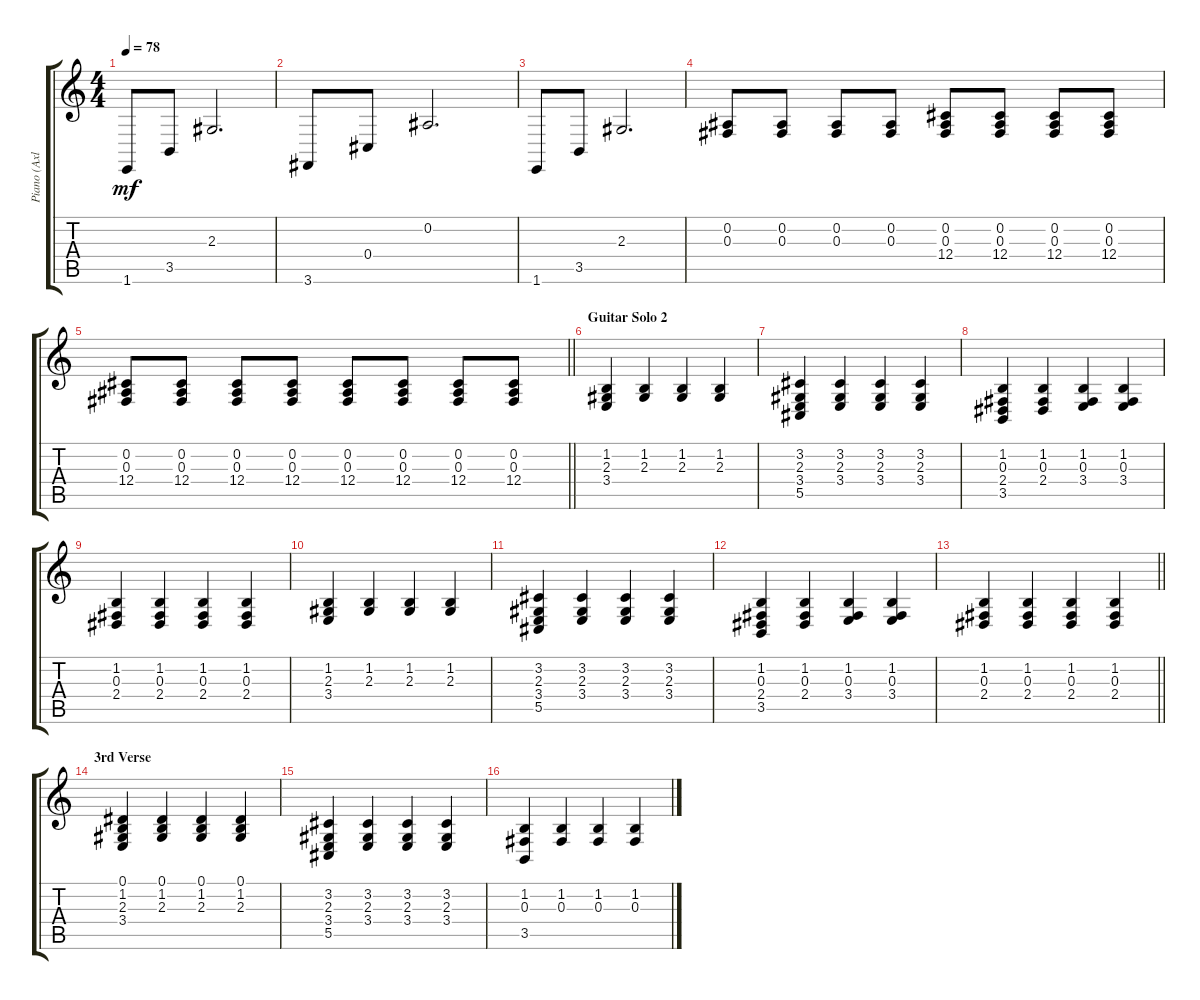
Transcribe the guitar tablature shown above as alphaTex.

\track ("Piano (Axl)" "Piano (Axl") {instrument acousticgrandpiano}
\staff {score tabs}
\tuning (Eb4 Bb3 Gb3 Db3 Ab2 Eb2) {hide}
\ts (4 4)
\tempo 78
\clef g2
\ks c
1.6.8{dy mf} 3.5.8 2.3.2{d} |
3.6.8 0.4.8 0.2.2{d} |
1.6.8 3.5.8 2.3.2{d} |
(0.2 0.3).8 (0.2 0.3).8 (0.2 0.3).8 (0.2 0.3).8 (0.2 0.3 12.4).8 (0.2 0.3 12.4).8 (0.2 0.3 12.4).8 (0.2 0.3 12.4).8 |
\barLineRight lightlight
(0.2 0.3 12.4).8 (0.2 0.3 12.4).8 (0.2 0.3 12.4).8 (0.2 0.3 12.4).8 (0.2 0.3 12.4).8 (0.2 0.3 12.4).8 (0.2 0.3 12.4).8 (0.2 0.3 12.4).8 |
\section ("" "Guitar Solo 2")
(1.2 2.3 3.4).4 (1.2 2.3).4 (1.2 2.3).4 (1.2 2.3).4 |
(3.2 2.3 3.4 5.5).4 (3.2 2.3 3.4).4 (3.2 2.3 3.4).4 (3.2 2.3 3.4).4 |
(1.2 0.3 2.4 3.5).4 (1.2 0.3 2.4).4 (1.2 0.3 3.4).4 (1.2 0.3 3.4).4 |
(1.2 0.3 2.4).4 (1.2 0.3 2.4).4 (1.2 0.3 2.4).4 (1.2 0.3 2.4).4 |
(1.2 2.3 3.4).4 (1.2 2.3).4 (1.2 2.3).4 (1.2 2.3).4 |
(3.2 2.3 3.4 5.5).4 (3.2 2.3 3.4).4 (3.2 2.3 3.4).4 (3.2 2.3 3.4).4 |
(1.2 0.3 2.4 3.5).4 (1.2 0.3 2.4).4 (1.2 0.3 3.4).4 (1.2 0.3 3.4).4 |
\barLineRight lightlight
(1.2 0.3 2.4).4 (1.2 0.3 2.4).4 (1.2 0.3 2.4).4 (1.2 0.3 2.4).4 |
\section ("" "3rd Verse")
(0.1 1.2 2.3 3.4).4 (0.1 1.2 2.3).4 (0.1 1.2 2.3).4 (0.1 1.2 2.3).4 |
(3.2 2.3 3.4 5.5).4 (3.2 2.3 3.4).4 (3.2 2.3 3.4).4 (3.2 2.3 3.4).4 |
(1.2 0.3 3.5).4 (1.2 0.3).4 (1.2 0.3).4 (1.2 0.3).4
